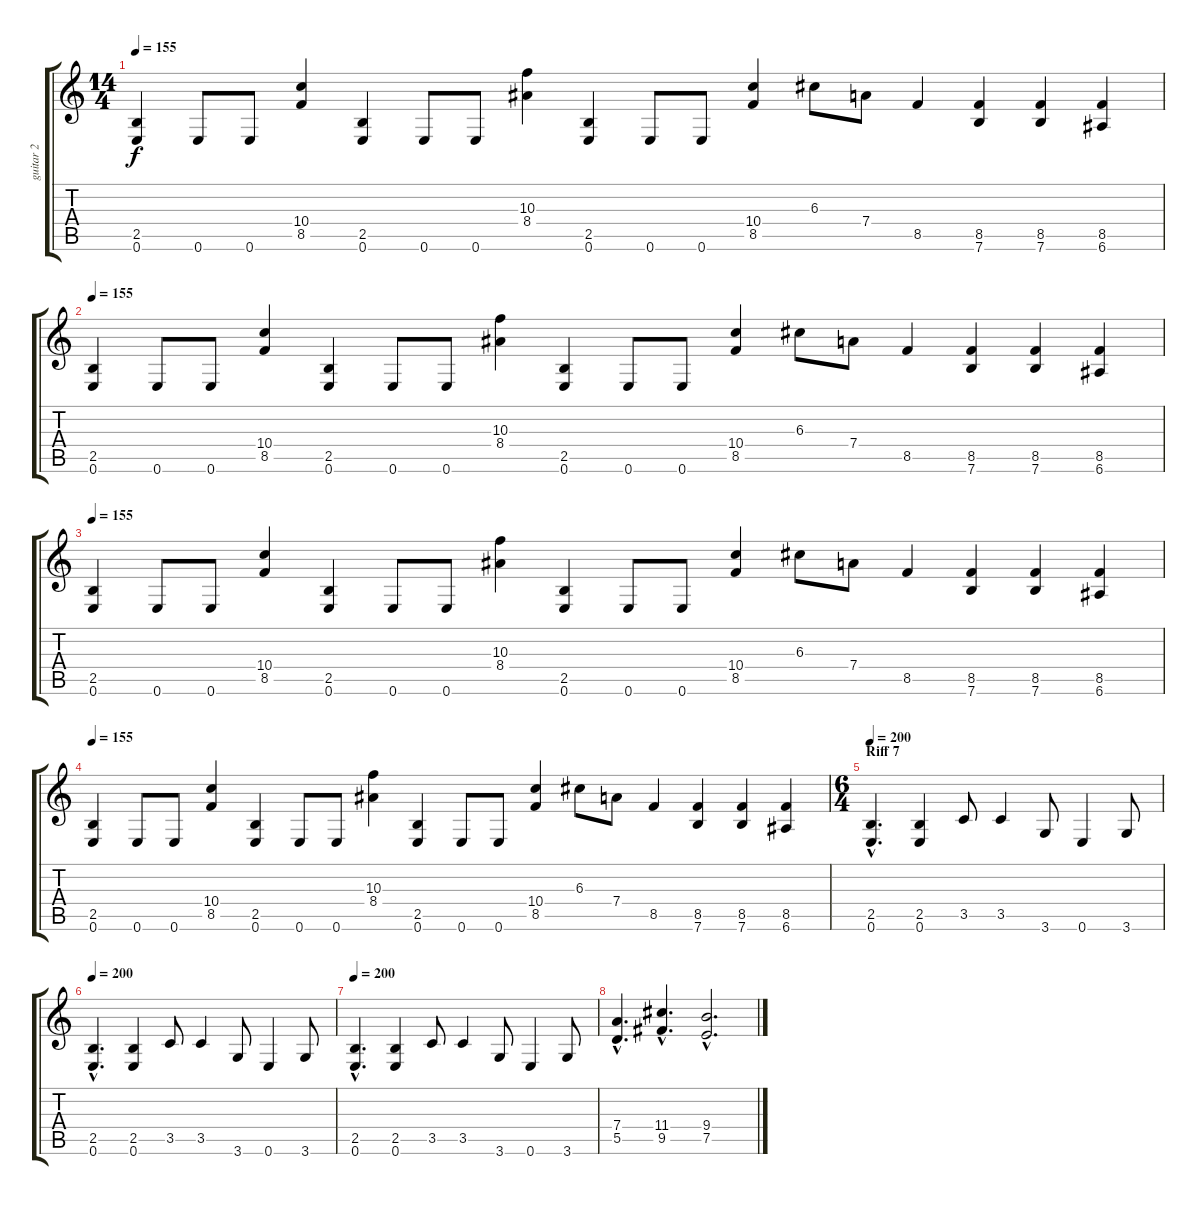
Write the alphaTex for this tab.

\track ("guitar 2" "guitar 2") {instrument distortionguitar}
\staff {score tabs}
\tuning (E4 B3 G3 D3 A2 E2) {hide}
\ts (14 4)
\tempo 155
\clef g2
\ks c
(2.5 0.6).4{dy f} 0.6.8 0.6.8 (10.4 8.5).4 (2.5 0.6).4 0.6.8 0.6.8 (10.3 8.4).4 (2.5 0.6).4 0.6.8 0.6.8 (10.4 8.5).4 6.3.8 7.4.8 8.5.4 (8.5 7.6).4 (8.5 7.6).4 (8.5 6.6).4 |
\tempo 155
(2.5 0.6).4 0.6.8 0.6.8 (10.4 8.5).4 (2.5 0.6).4 0.6.8 0.6.8 (10.3 8.4).4 (2.5 0.6).4 0.6.8 0.6.8 (10.4 8.5).4 6.3.8 7.4.8 8.5.4 (8.5 7.6).4 (8.5 7.6).4 (8.5 6.6).4 |
\tempo 155
(2.5 0.6).4 0.6.8 0.6.8 (10.4 8.5).4 (2.5 0.6).4 0.6.8 0.6.8 (10.3 8.4).4 (2.5 0.6).4 0.6.8 0.6.8 (10.4 8.5).4 6.3.8 7.4.8 8.5.4 (8.5 7.6).4 (8.5 7.6).4 (8.5 6.6).4 |
\tempo 155
(2.5 0.6).4 0.6.8 0.6.8 (10.4 8.5).4 (2.5 0.6).4 0.6.8 0.6.8 (10.3 8.4).4 (2.5 0.6).4 0.6.8 0.6.8 (10.4 8.5).4 6.3.8 7.4.8 8.5.4 (8.5 7.6).4 (8.5 7.6).4 (8.5 6.6).4 |
\ts (6 4)
\section ("" "Riff 7")
\tempo 200
(2.5{hac} 0.6{hac}).4{d} (2.5 0.6).4 3.5.8 3.5.4 3.6.8 0.6.4 3.6.8 |
\tempo 200
(2.5{hac} 0.6{hac}).4{d} (2.5 0.6).4 3.5.8 3.5.4 3.6.8 0.6.4 3.6.8 |
\tempo 200
(2.5{hac} 0.6{hac}).4{d} (2.5 0.6).4 3.5.8 3.5.4 3.6.8 0.6.4 3.6.8 |
(7.4{hac} 5.5{hac}).4{d} (11.4{hac} 9.5{hac}).4{d} (9.4{hac} 7.5{hac}).2{d}
